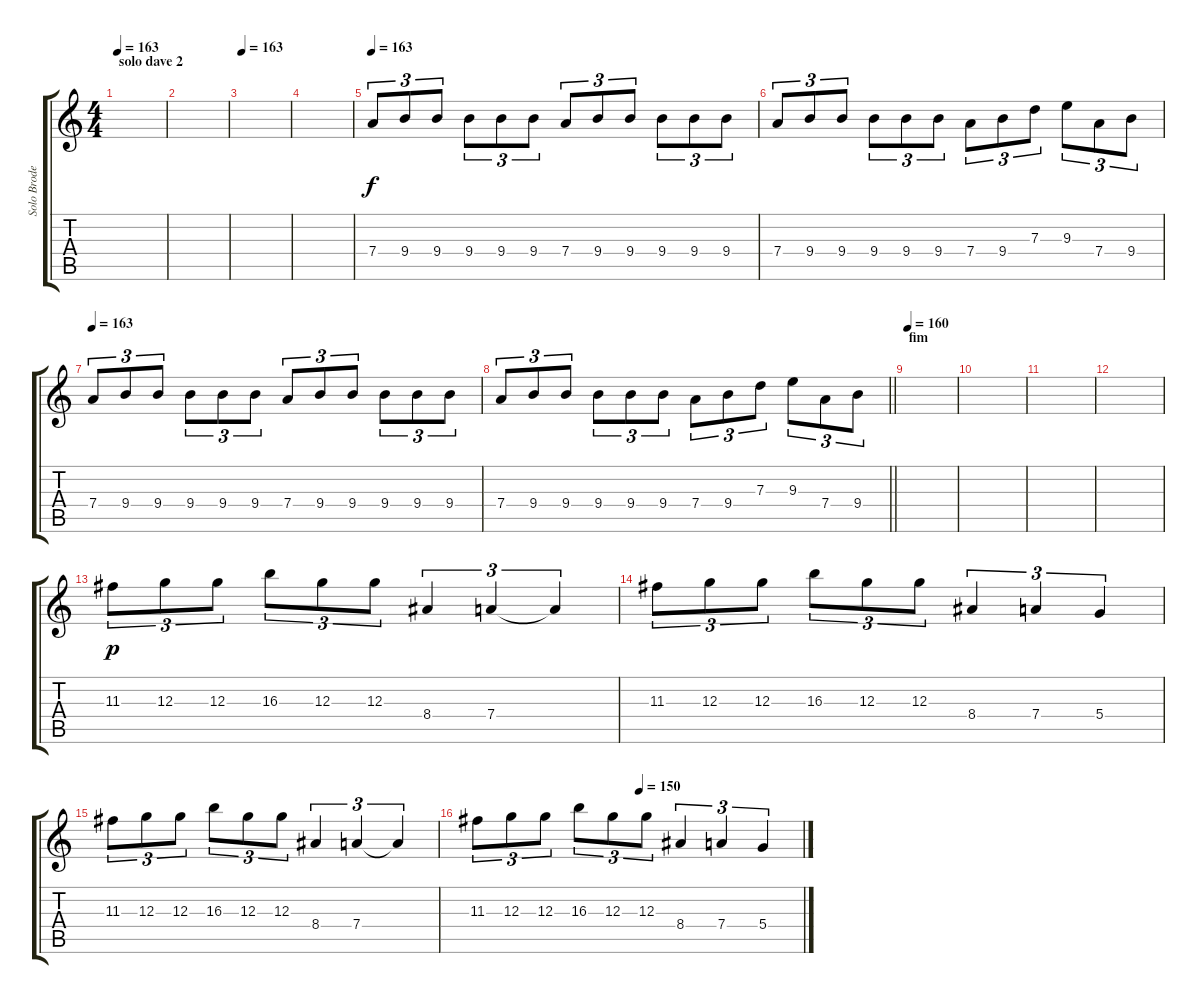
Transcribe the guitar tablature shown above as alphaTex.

\track ("Solo Broderick" "Solo Brode") {instrument distortionguitar}
\staff {score tabs}
\tuning (E4 B3 G3 D3 A2 E2) {hide}
\ts (4 4)
\section ("" "solo dave 2")
\tempo 163
\clef g2
\ks c
|
|
\tempo 163
|
|
\tempo 163
7.4.8{tu (3 2)} 9.4.8{tu (3 2)} 9.4.8{tu (3 2)} 9.4.8{tu (3 2)} 9.4.8{tu (3 2)} 9.4.8{tu (3 2)} 7.4.8{tu (3 2)} 9.4.8{tu (3 2)} 9.4.8{tu (3 2)} 9.4.8{tu (3 2)} 9.4.8{tu (3 2)} 9.4.8{tu (3 2)} |
7.4.8{tu (3 2)} 9.4.8{tu (3 2)} 9.4.8{tu (3 2)} 9.4.8{tu (3 2)} 9.4.8{tu (3 2)} 9.4.8{tu (3 2)} 7.4.8{tu (3 2)} 9.4.8{tu (3 2)} 7.3.8{tu (3 2)} 9.3.8{tu (3 2)} 7.4.8{tu (3 2)} 9.4.8{tu (3 2)} |
\tempo 163
7.4.8{tu (3 2)} 9.4.8{tu (3 2)} 9.4.8{tu (3 2)} 9.4.8{tu (3 2)} 9.4.8{tu (3 2)} 9.4.8{tu (3 2)} 7.4.8{tu (3 2)} 9.4.8{tu (3 2)} 9.4.8{tu (3 2)} 9.4.8{tu (3 2)} 9.4.8{tu (3 2)} 9.4.8{tu (3 2)} |
\barLineRight lightlight
7.4.8{tu (3 2)} 9.4.8{tu (3 2)} 9.4.8{tu (3 2)} 9.4.8{tu (3 2)} 9.4.8{tu (3 2)} 9.4.8{tu (3 2)} 7.4.8{tu (3 2)} 9.4.8{tu (3 2)} 7.3.8{tu (3 2)} 9.3.8{tu (3 2)} 7.4.8{tu (3 2)} 9.4.8{tu (3 2)} |
\section ("" "fim")
\tempo 160
|
|
|
|
11.3.8{tu (3 2) dy p} 12.3.8{tu (3 2)} 12.3.8{tu (3 2)} 16.3.8{tu (3 2)} 12.3.8{tu (3 2)} 12.3.8{tu (3 2)} 8.4.4{tu (3 2)} 7.4.4{tu (3 2)} 7.4{t}.4{tu (3 2)} |
11.3.8{tu (3 2)} 12.3.8{tu (3 2)} 12.3.8{tu (3 2)} 16.3.8{tu (3 2)} 12.3.8{tu (3 2)} 12.3.8{tu (3 2)} 8.4.4{tu (3 2)} 7.4.4{tu (3 2)} 5.4.4{tu (3 2)} |
11.3.8{tu (3 2)} 12.3.8{tu (3 2)} 12.3.8{tu (3 2)} 16.3.8{tu (3 2)} 12.3.8{tu (3 2)} 12.3.8{tu (3 2)} 8.4.4{tu (3 2)} 7.4.4{tu (3 2)} 7.4{t}.4{tu (3 2)} |
\tempo (150 0.5)
11.3.8{tu (3 2)} 12.3.8{tu (3 2)} 12.3.8{tu (3 2)} 16.3.8{tu (3 2)} 12.3.8{tu (3 2)} 12.3.8{tu (3 2)} 8.4.4{tu (3 2)} 7.4.4{tu (3 2)} 5.4.4{tu (3 2)}
